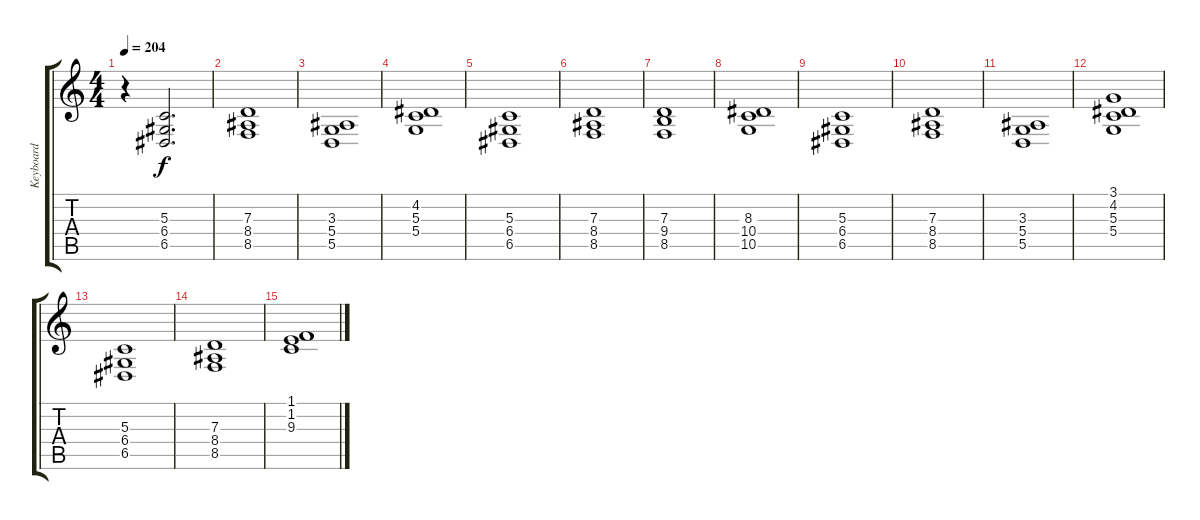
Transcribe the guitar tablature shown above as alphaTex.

\track ("Keyboard" "Keyboard") {instrument synthvoice}
\staff {score tabs}
\tuning (E4 B3 G3 D3 A2 E2) {hide}
\ts (4 4)
\tempo 204
\clef g2
\ks c
r.4{dy f} (5.3 6.4 6.5).2{d} |
(7.3 8.4 8.5).1 |
(3.3 5.4 5.5).1 |
(4.2 5.3 5.4).1 |
(5.3 6.4 6.5).1 |
(7.3 8.4 8.5).1 |
(7.3 9.4 8.5).1 |
(8.3 10.4 10.5).1 |
(5.3 6.4 6.5).1 |
(7.3 8.4 8.5).1 |
(3.3 5.4 5.5).1 |
(3.1 4.2 5.3 5.4).1 |
(5.3 6.4 6.5).1 |
(7.3 8.4 8.5).1 |
(1.1 1.2 9.3).1
